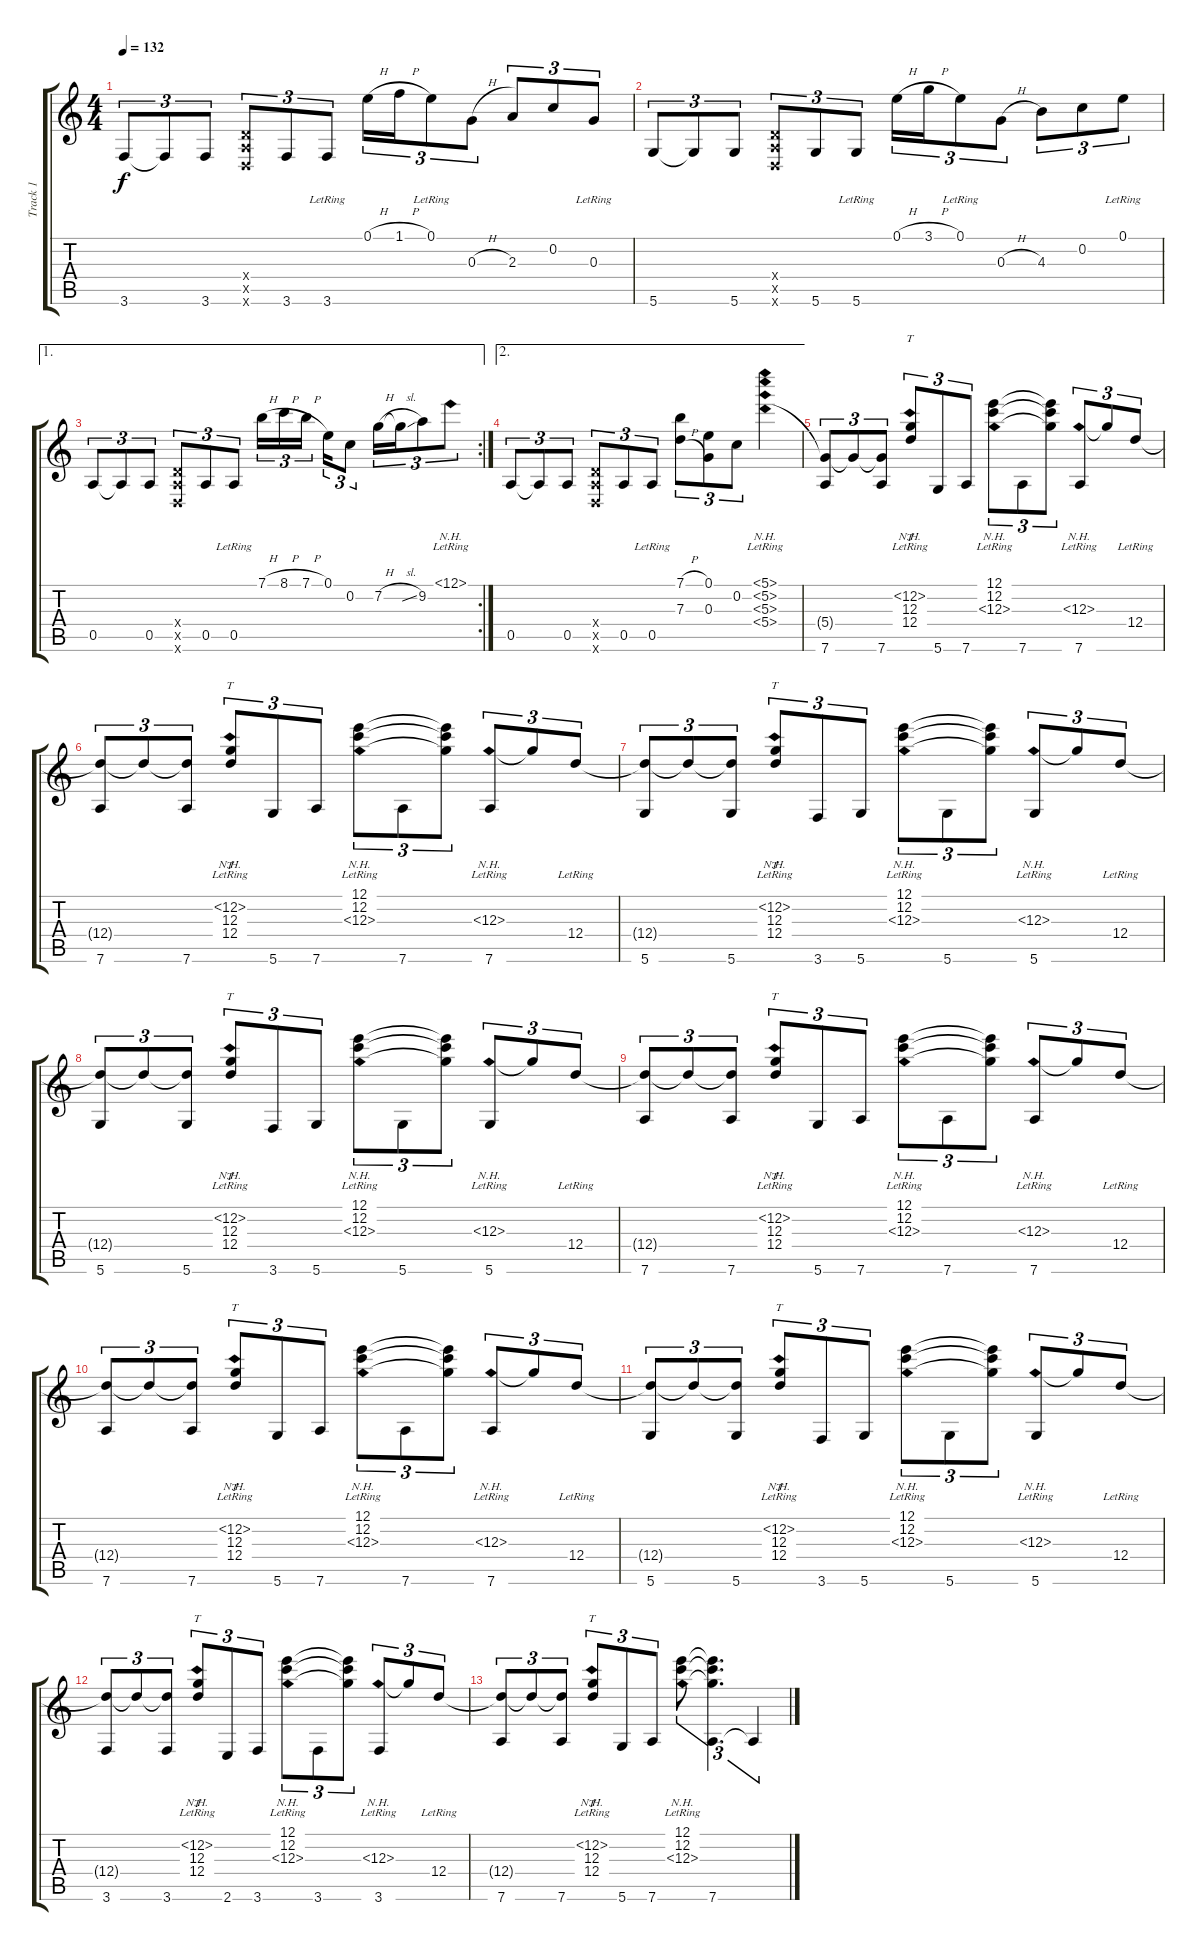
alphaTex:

\track ("Track 1" "Track 1") {instrument acousticguitarsteel}
\staff {score tabs}
\tuning (E4 C4 G3 D3 A2 D2) {hide}
\ts (4 4)
\tempo 132
\clef g2
\ks c
3.6.8{tu (3 2) dy f} 3.6{t}.8{tu (3 2)} 3.6.8{tu (3 2)} (0.4{x} 0.5{x} 0.6{x}).8{tu (3 2)} 3.6.8{tu (3 2)} 3.6{lr}.8{tu (3 2)} 0.1{h}.16{tu (3 2)} 1.1{h}.16{tu (3 2)} 0.1{lr}.8{tu (3 2)} 0.3{h}.8{tu (3 2)} 2.3.8{tu (3 2)} 0.2.8{tu (3 2)} 0.3{lr}.8{tu (3 2)} |
5.6.8{tu (3 2)} 5.6{t}.8{tu (3 2)} 5.6.8{tu (3 2)} (0.4{x} 0.5{x} 0.6{x}).8{tu (3 2)} 5.6.8{tu (3 2)} 5.6{lr}.8{tu (3 2)} 0.1{h}.16{tu (3 2)} 3.1{h}.16{tu (3 2)} 0.1{lr}.8{tu (3 2)} 0.3{h}.8{tu (3 2)} 4.3.8{tu (3 2)} 0.2.8{tu (3 2)} 0.1{lr}.8{tu (3 2)} |
\ae 1
\rc 2
0.5.8{tu (3 2)} 0.5{t}.8{tu (3 2)} 0.5.8{tu (3 2)} (0.4{x} 0.5{x} 0.6{x}).8{tu (3 2)} 0.5.8{tu (3 2)} 0.5{lr}.8{tu (3 2)} 7.1{h}.16{tu (3 2)} 8.1{h}.16{tu (3 2)} 7.1{h}.16{tu (3 2) beam splitsecondary} 0.1.16{tu (3 2)} 0.2.8{tu (3 2)} 7.2{h}.16{tu (3 2)} 7.2{sl t}.16{tu (3 2)} 9.2.8{tu (3 2)} 12.1{nh lr}.8{tu (3 2)} |
\ae 2
0.5.8{tu (3 2)} 0.5{t}.8{tu (3 2)} 0.5.8{tu (3 2)} (0.4{x} 0.5{x} 0.6{x}).8{tu (3 2)} 0.5.8{tu (3 2)} 0.5{lr}.8{tu (3 2)} (7.1{h} 7.3{h}).8{tu (3 2)} (0.1 0.3).8{tu (3 2)} 0.2.8{tu (3 2)} (5.1{nh lr} 5.2{nh lr} 5.3{nh lr} 5.4{nh lr}).4 |
(5.4{t} 7.6).8{tu (3 2)} 5.4{t}.8{tu (3 2)} (5.4{t} 7.6).8{tu (3 2)} (12.2{nh lr} 12.3{lr} 12.4{lr}).8{tt tu (3 2)} 5.6.8{tu (3 2)} 7.6.8{tu (3 2)} (12.1{lr} 12.2{lr} 12.3{nh lr}).8{tu (3 2)} 7.6.8{tu (3 2)} (12.1{t} 12.2{t} 12.3{t}).8{tu (3 2)} (12.3{nh lr} 7.6).8{tu (3 2)} 12.3{t}.8{tu (3 2)} 12.4{lr}.8{tu (3 2)} |
(12.4{t} 7.6).8{tu (3 2)} 12.4{t}.8{tu (3 2)} (12.4{t} 7.6).8{tu (3 2)} (12.2{nh lr} 12.3{lr} 12.4{lr}).8{tt tu (3 2)} 5.6.8{tu (3 2)} 7.6.8{tu (3 2)} (12.1{lr} 12.2{lr} 12.3{nh lr}).8{tu (3 2)} 7.6.8{tu (3 2)} (12.1{t} 12.2{t} 12.3{t}).8{tu (3 2)} (12.3{nh lr} 7.6).8{tu (3 2)} 12.3{t}.8{tu (3 2)} 12.4{lr}.8{tu (3 2)} |
(12.4{t} 5.6).8{tu (3 2)} 12.4{t}.8{tu (3 2)} (12.4{t} 5.6).8{tu (3 2)} (12.2{nh lr} 12.3{lr} 12.4{lr}).8{tt tu (3 2)} 3.6.8{tu (3 2)} 5.6.8{tu (3 2)} (12.1{lr} 12.2{lr} 12.3{nh lr}).8{tu (3 2)} 5.6.8{tu (3 2)} (12.1{t} 12.2{t} 12.3{t}).8{tu (3 2)} (12.3{nh lr} 5.6).8{tu (3 2)} 12.3{t}.8{tu (3 2)} 12.4{lr}.8{tu (3 2)} |
(12.4{t} 5.6).8{tu (3 2)} 12.4{t}.8{tu (3 2)} (12.4{t} 5.6).8{tu (3 2)} (12.2{nh lr} 12.3{lr} 12.4{lr}).8{tt tu (3 2)} 3.6.8{tu (3 2)} 5.6.8{tu (3 2)} (12.1{lr} 12.2{lr} 12.3{nh lr}).8{tu (3 2)} 5.6.8{tu (3 2)} (12.1{t} 12.2{t} 12.3{t}).8{tu (3 2)} (12.3{nh lr} 5.6).8{tu (3 2)} 12.3{t}.8{tu (3 2)} 12.4{lr}.8{tu (3 2)} |
(12.4{t} 7.6).8{tu (3 2)} 12.4{t}.8{tu (3 2)} (12.4{t} 7.6).8{tu (3 2)} (12.2{nh lr} 12.3{lr} 12.4{lr}).8{tt tu (3 2)} 5.6.8{tu (3 2)} 7.6.8{tu (3 2)} (12.1{lr} 12.2{lr} 12.3{nh lr}).8{tu (3 2)} 7.6.8{tu (3 2)} (12.1{t} 12.2{t} 12.3{t}).8{tu (3 2)} (12.3{nh lr} 7.6).8{tu (3 2)} 12.3{t}.8{tu (3 2)} 12.4{lr}.8{tu (3 2)} |
(12.4{t} 7.6).8{tu (3 2)} 12.4{t}.8{tu (3 2)} (12.4{t} 7.6).8{tu (3 2)} (12.2{nh lr} 12.3{lr} 12.4{lr}).8{tt tu (3 2)} 5.6.8{tu (3 2)} 7.6.8{tu (3 2)} (12.1{lr} 12.2{lr} 12.3{nh lr}).8{tu (3 2)} 7.6.8{tu (3 2)} (12.1{t} 12.2{t} 12.3{t}).8{tu (3 2)} (12.3{nh lr} 7.6).8{tu (3 2)} 12.3{t}.8{tu (3 2)} 12.4{lr}.8{tu (3 2)} |
(12.4{t} 5.6).8{tu (3 2)} 12.4{t}.8{tu (3 2)} (12.4{t} 5.6).8{tu (3 2)} (12.2{nh lr} 12.3{lr} 12.4{lr}).8{tt tu (3 2)} 3.6.8{tu (3 2)} 5.6.8{tu (3 2)} (12.1{lr} 12.2{lr} 12.3{nh lr}).8{tu (3 2)} 5.6.8{tu (3 2)} (12.1{t} 12.2{t} 12.3{t}).8{tu (3 2)} (12.3{nh lr} 5.6).8{tu (3 2)} 12.3{t}.8{tu (3 2)} 12.4{lr}.8{tu (3 2)} |
(12.4{t} 3.6).8{tu (3 2)} 12.4{t}.8{tu (3 2)} (12.4{t} 3.6).8{tu (3 2)} (12.2{nh lr} 12.3{lr} 12.4{lr}).8{tt tu (3 2)} 2.6.8{tu (3 2)} 3.6.8{tu (3 2)} (12.1{lr} 12.2{lr} 12.3{nh lr}).8{tu (3 2)} 3.6.8{tu (3 2)} (12.1{t} 12.2{t} 12.3{t}).8{tu (3 2)} (12.3{nh lr} 3.6).8{tu (3 2)} 12.3{t}.8{tu (3 2)} 12.4{lr}.8{tu (3 2)} |
(12.4{t} 7.6).8{tu (3 2)} 12.4{t}.8{tu (3 2)} (12.4{t} 7.6).8{tu (3 2)} (12.2{nh lr} 12.3{lr} 12.4{lr}).8{tt tu (3 2)} 5.6.8{tu (3 2)} 7.6.8{tu (3 2)} (12.1{lr} 12.2{lr} 12.3{nh lr}).8{tu (3 2)} (12.1{t} 12.2{t} 12.3{t} 7.6).4{d tu (3 2)} 7.6{t}.4{tu (3 2)}
